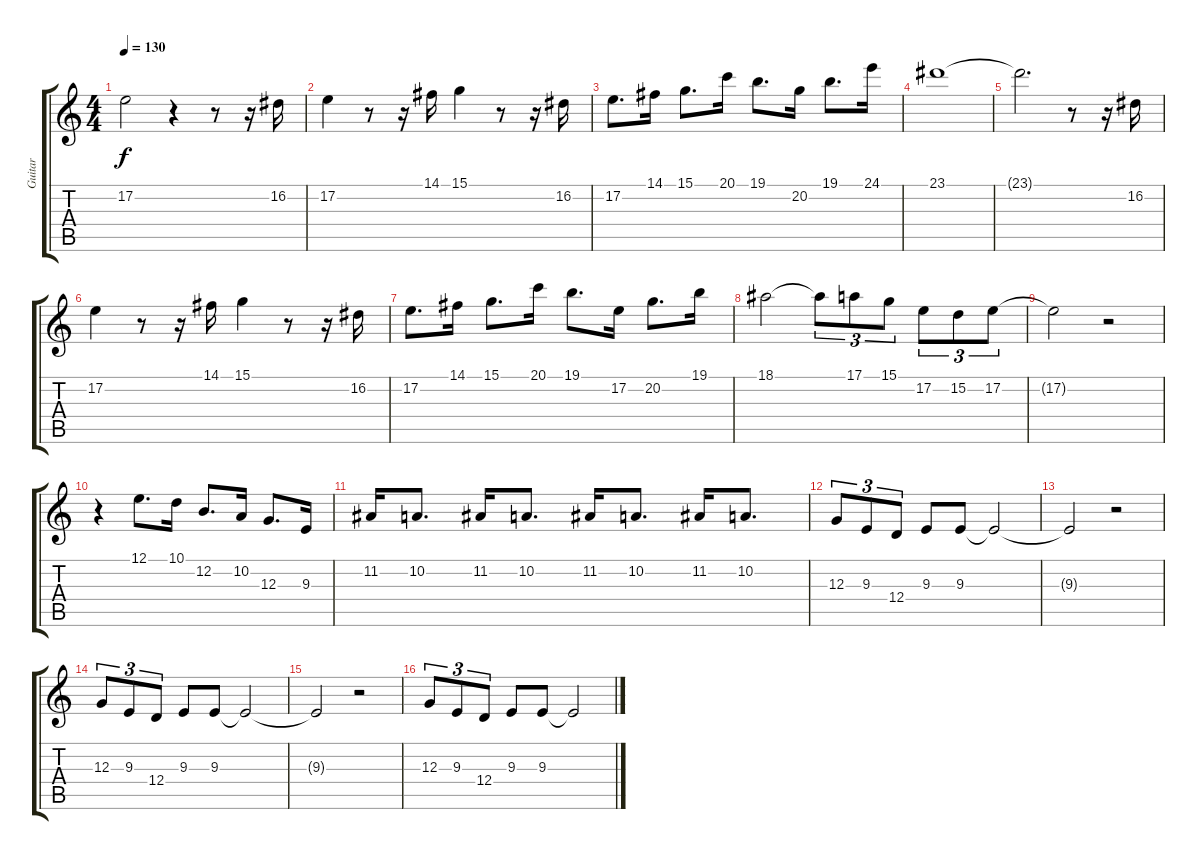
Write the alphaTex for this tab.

\track ("Guitar" "Guitar") {instrument acousticgrandpiano}
\staff {score tabs}
\tuning (E4 B3 G3 D3 A2 E2) {hide}
\ts (4 4)
\tempo 130
\clef g2
\ks c
17.2{t}.2{dy f} r.4 r.8 r.16 16.2.16 |
17.2.4 r.8 r.16 14.1.16 15.1.4 r.8 r.16 16.2.16 |
17.2.8{d} 14.1.16 15.1.8{d} 20.1.16 19.1.8{d} 20.2.16 19.1.8{d} 24.1.16 |
23.1.1 |
23.1{t}.2{d} r.8 r.16 16.2.16 |
17.2.4 r.8 r.16 14.1.16 15.1.4 r.8 r.16 16.2.16 |
17.2.8{d} 14.1.16 15.1.8{d} 20.1.16 19.1.8{d} 17.2.16 20.2.8{d} 19.1.16 |
18.1.2 18.1{t}.8{tu (3 2)} 17.1.8{tu (3 2)} 15.1.8{tu (3 2)} 17.2.8{tu (3 2)} 15.2.8{tu (3 2)} 17.2.8{tu (3 2)} |
17.2{t}.2 r.2 |
r.4 12.1.8{d} 10.1.16 12.2.8{d} 10.2.16 12.3.8{d} 9.3.16 |
11.2.16 10.2.8{d} 11.2.16 10.2.8{d} 11.2.16 10.2.8{d} 11.2.16 10.2.8{d} |
12.3.8{tu (3 2)} 9.3.8{tu (3 2)} 12.4.8{tu (3 2)} 9.3.8 9.3.8 9.3{t}.2 |
9.3{t}.2 r.2 |
12.3.8{tu (3 2)} 9.3.8{tu (3 2)} 12.4.8{tu (3 2)} 9.3.8 9.3.8 9.3{t}.2 |
9.3{t}.2 r.2 |
12.3.8{tu (3 2)} 9.3.8{tu (3 2)} 12.4.8{tu (3 2)} 9.3.8 9.3.8 9.3{t}.2
